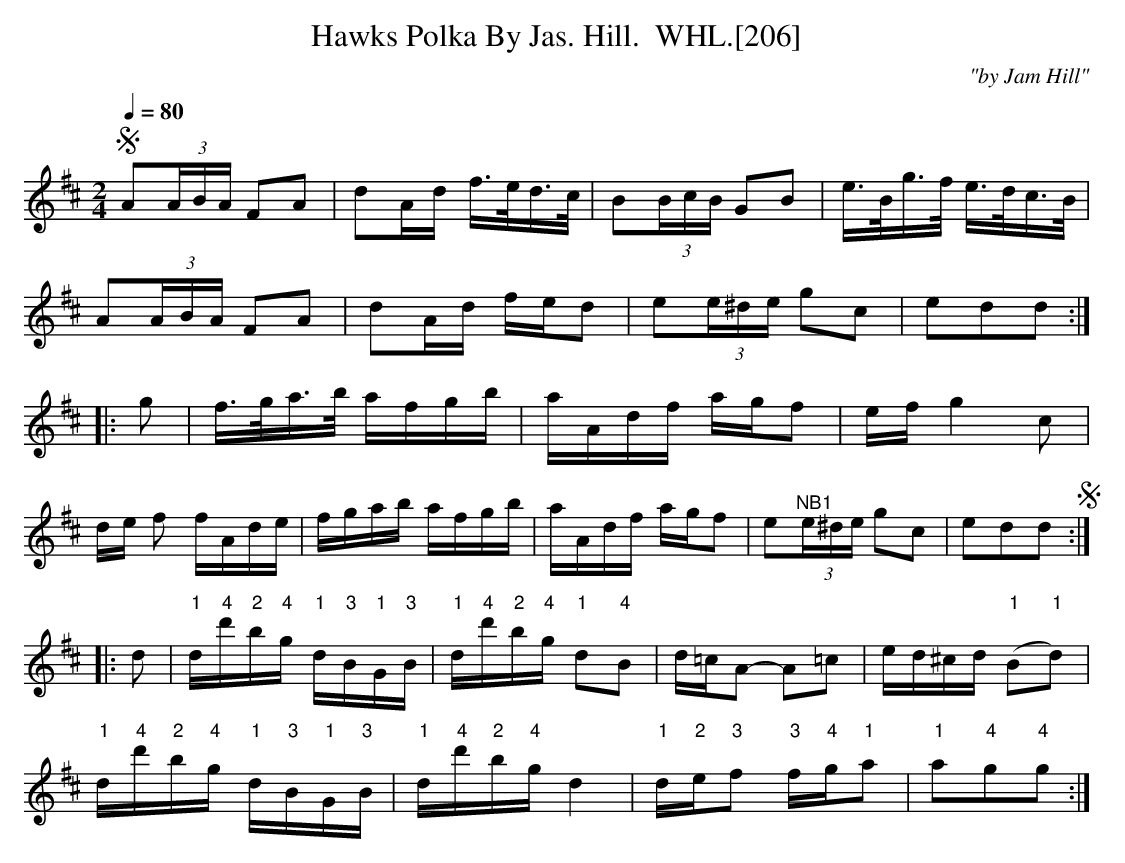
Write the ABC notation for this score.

X:1
T:Hawks Polka By Jas. Hill.  WHL.[206]
C:"by Jam Hill"
M:2/4
L:1/16
Q:1/4=80
K:D
!segno!A2(3ABA F2A2|d2Ad f>ed>c|B2(3BcB G2B2|e>Bg>f e>dc>B|
A2(3ABA F2A2|d2Ad fed2|e2(3e^de g2c2|e2d2d2:|
|:g2|f>ga>b afgb|aAdf agf2|ef g4 c2|
de f2 fAde|fgab afgb|aAdf agf2|e2"^NB1"(3e^de g2c2|e2d2d2 !segno!:|
|:d2|"1"d"4"d'"2"b"4"g "1"d"3"B"1"G"3"B|"1"d"4"d'"2"b"4"g "1"d2"4"B2|\
d=cA2- A2=c2|ed^cd ("1"B2"1"d2)|
"1"d"4"d'"2"b"4"g "1"d"3"B"1"G"3"B|"1"d"4"d'"2"b"4"g d4|\
"1"d"2"e"3"f2 "3"f"4"g"1"a2|"1"a2"4"g2"4"g2 :|
